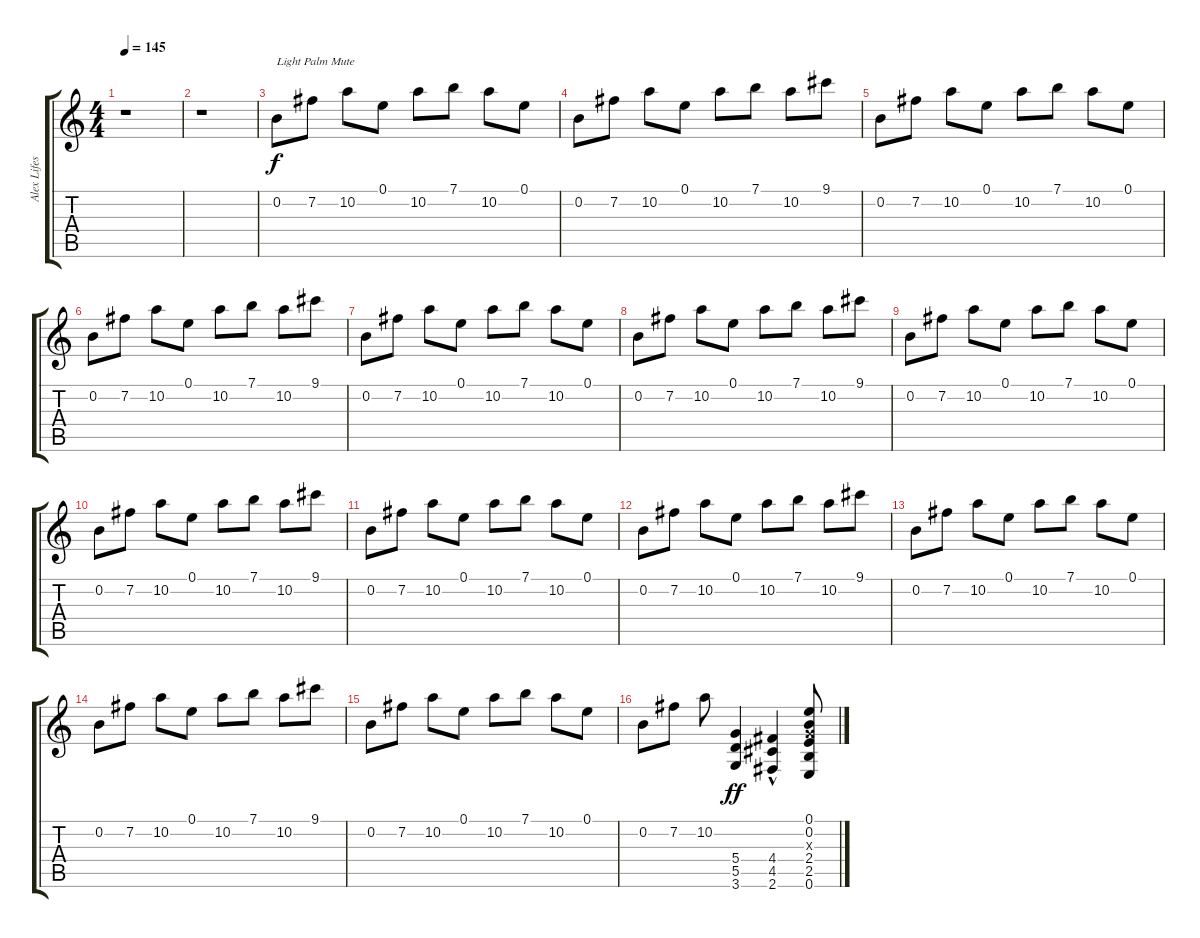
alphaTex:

\track ("Alex Lifeson" "Alex Lifes") {instrument overdrivenguitar}
\staff {score tabs}
\tuning (E4 B3 G3 D3 A2 E2) {hide}
\ts (4 4)
\tempo 145
\clef g2
\ks c
r.1{dy f instrument overdrivenguitar} |
r.1 |
0.2.8{txt "Light Palm Mute"} 7.2.8 10.2.8 0.1.8 10.2.8 7.1.8 10.2.8 0.1.8 |
0.2.8 7.2.8 10.2.8 0.1.8 10.2.8 7.1.8 10.2.8 9.1.8 |
0.2.8 7.2.8 10.2.8 0.1.8 10.2.8 7.1.8 10.2.8 0.1.8 |
0.2.8 7.2.8 10.2.8 0.1.8 10.2.8 7.1.8 10.2.8 9.1.8 |
0.2.8 7.2.8 10.2.8 0.1.8 10.2.8 7.1.8 10.2.8 0.1.8 |
0.2.8 7.2.8 10.2.8 0.1.8 10.2.8 7.1.8 10.2.8 9.1.8 |
0.2.8 7.2.8 10.2.8 0.1.8 10.2.8 7.1.8 10.2.8 0.1.8 |
0.2.8 7.2.8 10.2.8 0.1.8 10.2.8 7.1.8 10.2.8 9.1.8 |
0.2.8 7.2.8 10.2.8 0.1.8 10.2.8 7.1.8 10.2.8 0.1.8 |
0.2.8 7.2.8 10.2.8 0.1.8 10.2.8 7.1.8 10.2.8 9.1.8 |
0.2.8 7.2.8 10.2.8 0.1.8 10.2.8 7.1.8 10.2.8 0.1.8 |
0.2.8 7.2.8 10.2.8 0.1.8 10.2.8 7.1.8 10.2.8 9.1.8 |
0.2.8 7.2.8 10.2.8 0.1.8 10.2.8 7.1.8 10.2.8 0.1.8 |
0.2.8 7.2.8 10.2.8 (5.4 5.5 3.6).4{dy ff} (4.4 4.5 2.6{hac}).4 (0.1 0.2 0.3{x} 2.4 2.5 0.6).8
